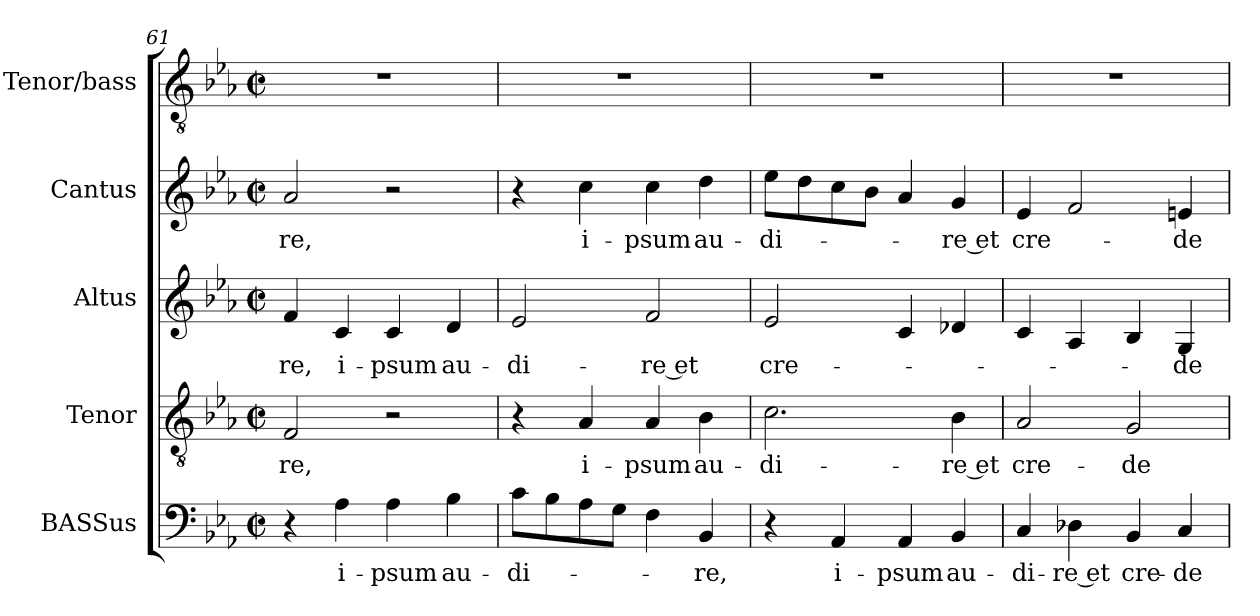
**kern	**text	**kern	**text	**kern	**text	**kern	**text	**kern
*part5	*part5	*part4	*part4	*part3	*part3	*part2	*part2	*part1
*staff5	*staff5	*staff4	*staff4	*staff3	*staff3	*staff2	*staff2	*staff1
*I"BASSus	*	*I"Tenor	*	*I"Altus	*	*I"Cantus	*	*I"Tenor/bass
*I'B.	*	*I'T.	*	*I'A.	*	*I'C.	*	*I't./b.
*clefF4	*	*clefGv2	*	*clefG2	*	*clefG2	*	*clefGv2
*	*	*ITrd7c12	*	*	*	*	*	*ITrd7c12
*k[b-e-a-]	*	*k[b-e-a-]	*	*k[b-e-a-]	*	*k[b-e-a-]	*	*k[b-e-a-]
*E-:	*	*E-:	*	*E-:	*	*E-:	*	*E-:
*M2/2	*	*M2/2	*	*M2/2	*	*M2/2	*	*M2/2
*met(c|)	*	*met(c|)	*	*met(c|)	*	*met(c|)	*	*met(c|)
=61	=61	=61	=61	=61	=61	=61	=61	=61
!	!	!	!LO:LY:b:color=#000000	!	!	!	!	!
!	!	!	!	!	!LO:LY:b:color=#000000	!	!	!
!	!	!	!	!	!	!	!LO:LY:b:color=#000000	!
4r	.	2FFi/	-re,	4fi/	-re,	2a-i/	-re,	1r
!	!LO:LY:b:color=#000000	!	!	!	!	!	!	!
!	!	!	!	!	!LO:LY:b:color=#000000	!	!	!
4A-i\	i-	.	.	4ci/	i-	.	.	.
!	!LO:LY:b:color=#000000	!	!	!	!	!	!	!
!	!	!	!	!	!LO:LY:b:color=#000000	!	!	!
4A-i\	-psum	2r	.	4ci/	-psum	2r	.	.
!	!LO:LY:b:color=#000000	!	!	!	!	!	!	!
!	!	!	!	!	!LO:LY:b:color=#000000	!	!	!
4B-i\	au-	.	.	4di/	au-	.	.	.
=62	=62	=62	=62	=62	=62	=62	=62	=62
!	!LO:LY:b:color=#000000	!	!	!	!	!	!	!
!	!	!	!	!	!LO:LY:b:color=#000000	!	!	!
8ci\L	-di-	4r	.	2e-i/	-di-	4r	.	1r
8B-i\	.	.	.	.	.	.	.	.
!	!	!	!LO:LY:b:color=#000000	!	!	!	!	!
!	!	!	!	!	!	!	!LO:LY:b:color=#000000	!
8A-i\	.	4AA-i/	i-	.	.	4cci\	i-	.
8Gi\J	.	.	.	.	.	.	.	.
!	!	!	!LO:LY:b:color=#000000	!	!	!	!	!
!	!	!	!	!	!LO:LY:b:color=#000000	!	!	!
!	!	!	!	!	!	!	!LO:LY:b:color=#000000	!
4Fi\	.	4AA-i/	-psum	2fi/	-re et	4cci\	-psum	.
!	!LO:LY:b:color=#000000	!	!	!	!	!	!	!
!	!	!	!LO:LY:b:color=#000000	!	!	!	!	!
!	!	!	!	!	!	!	!LO:LY:b:color=#000000	!
4BB-i/	-re,	4BB-i\	au-	.	.	4ddi\	au-	.
=63	=63	=63	=63	=63	=63	=63	=63	=63
!	!	!	!LO:LY:b:color=#000000	!	!	!	!	!
!	!	!	!	!	!LO:LY:b:color=#000000	!	!	!
!	!	!	!	!	!	!	!LO:LY:b:color=#000000	!
4r	.	2.Ci\	-di-	2e-i/	cre-	8ee-i\L	-di-	1r
.	.	.	.	.	.	8ddi\	.	.
!	!LO:LY:b:color=#000000	!	!	!	!	!	!	!
4AA-i/	i-	.	.	.	.	8cci\	.	.
.	.	.	.	.	.	8b-i\J	.	.
!	!LO:LY:b:color=#000000	!	!	!	!	!	!	!
4AA-i/	-psum	.	.	4ci/	.	4a-i/	.	.
!	!LO:LY:b:color=#000000	!	!	!	!	!	!	!
!	!	!	!LO:LY:b:color=#000000	!	!	!	!	!
!	!	!	!	!	!	!	!LO:LY:b:color=#000000	!
4BB-i/	au-	4BB-i\	-re et	4d-Xi/	.	4gi/	-re et	.
!!LO:PB:g=z
=64	=64	=64	=64	=64	=64	=64	=64	=64
!	!LO:LY:b:color=#000000	!	!	!	!	!	!	!
!	!	!	!LO:LY:b:color=#000000	!	!	!	!	!
!	!	!	!	!	!	!	!LO:LY:b:color=#000000	!
4Ci/	-di-	2AA-i/	cre-	4ci/	.	4e-i/	cre-	1r
!	!LO:LY:b:color=#000000	!	!	!	!	!	!	!
4D-Xi\	-re et	.	.	4A-i/	.	2fi/	.	.
!	!LO:LY:b:color=#000000	!	!	!	!	!	!	!
!	!	!	!LO:LY:b:color=#000000	!	!	!	!	!
4BB-i/	cre-	2GGi/	-de-	4B-i/	.	.	.	.
!	!LO:LY:b:color=#000000	!	!	!	!	!	!	!
!	!	!	!	!	!LO:LY:b:color=#000000	!	!	!
!	!	!	!	!	!	!	!LO:LY:b:color=#000000	!
4Ci/	-de-	.	.	4Gi/	-de-	4eni/	-de-	.
=	=	=	=	=	=	=	=	=
*-	*-	*-	*-	*-	*-	*-	*-	*-
